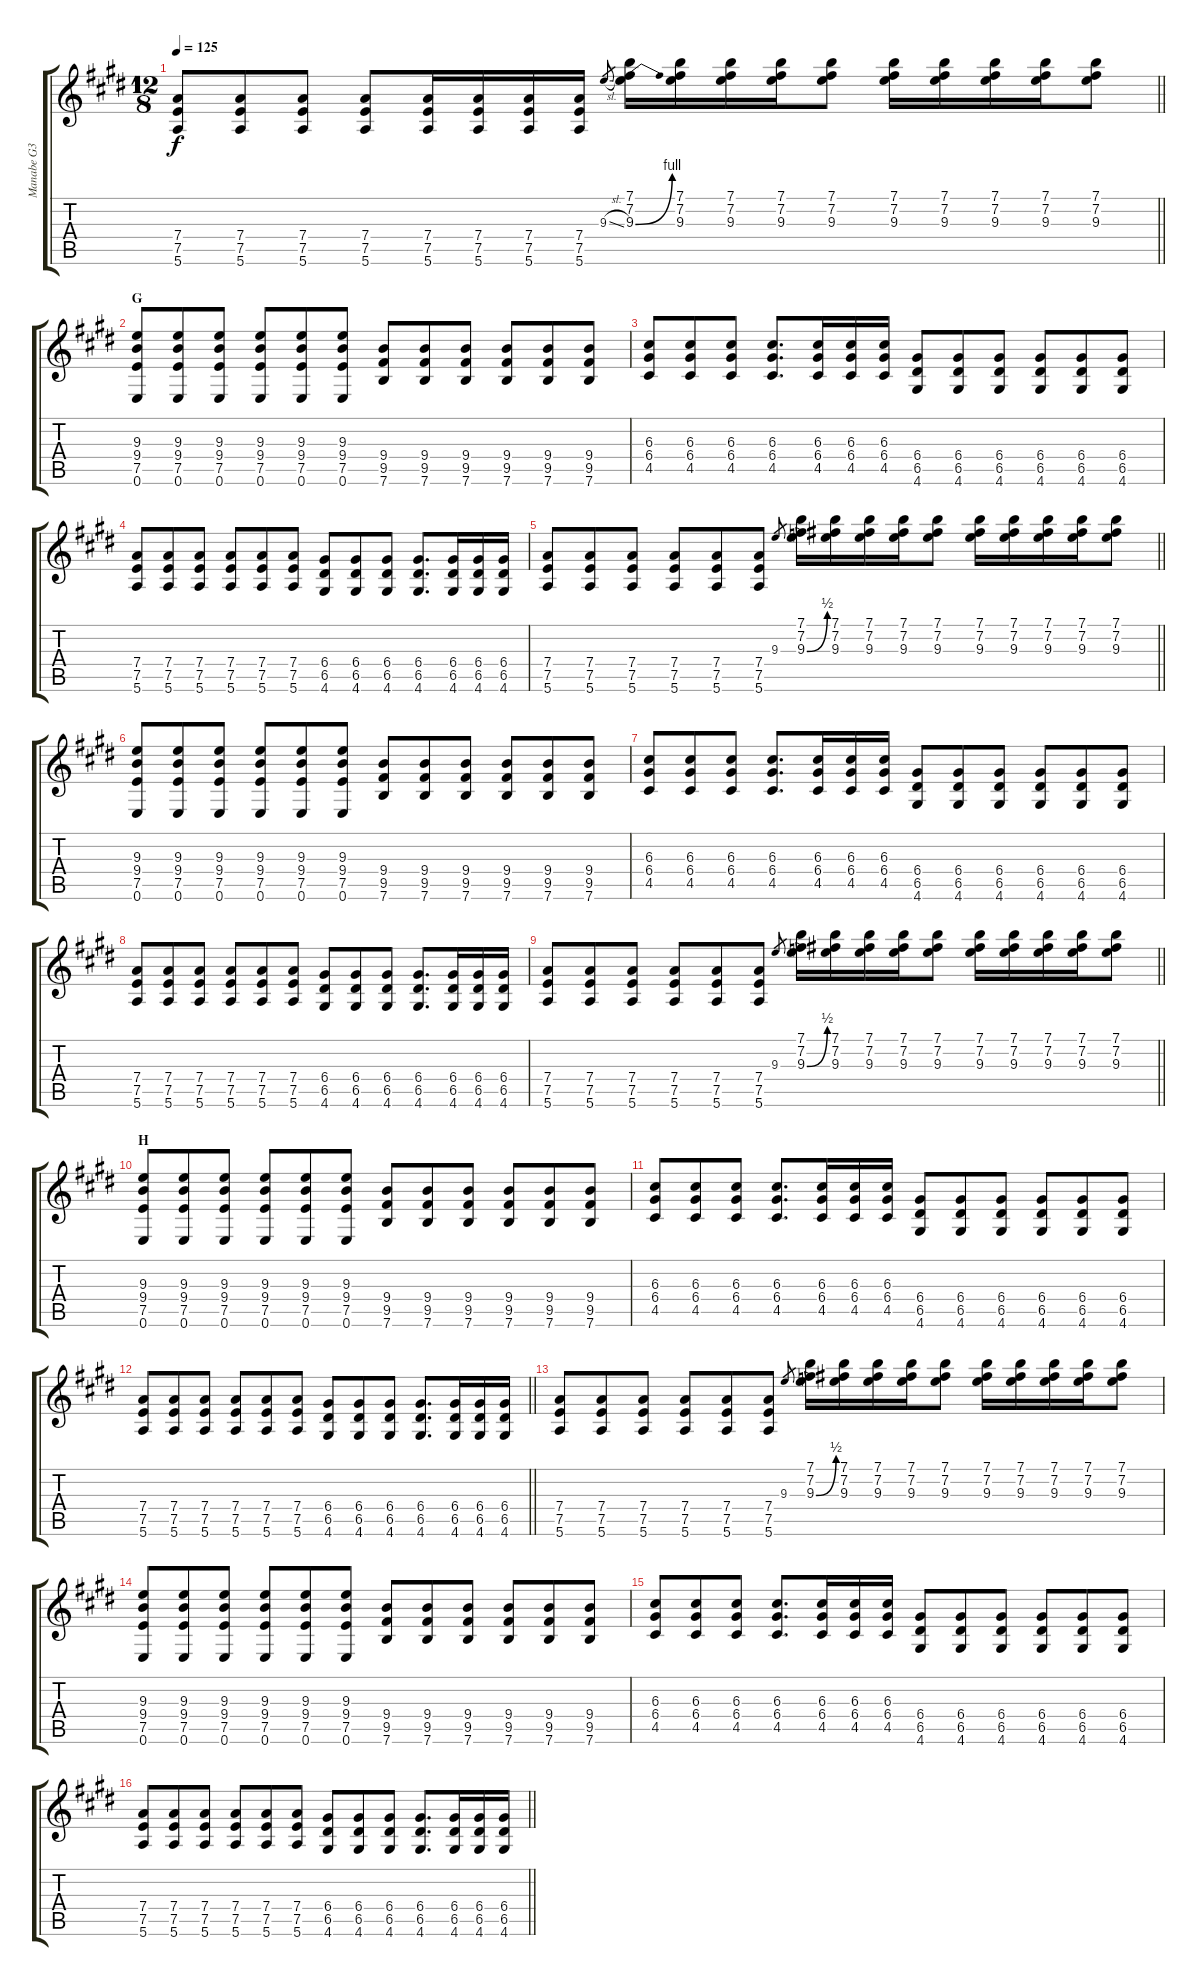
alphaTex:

\track ("Manabe G3" "Manabe G3") {instrument overdrivenguitar}
\staff {score tabs}
\tuning (E4 B3 G3 D3 A2 E2) {hide}
\ts (12 8)
\tempo 125
\clef g2
\barLineRight lightlight
\ks e
(7.4 7.5 5.6).8{dy f} (7.4 7.5 5.6).8 (7.4 7.5 5.6).8 (7.4 7.5 5.6).8 (7.4 7.5 5.6).16 (7.4 7.5 5.6).16 (7.4 7.5 5.6).16 (7.4 7.5 5.6).16 9.3{sl}.8{gr} (7.1 7.2 9.3{be (bend 0 0 60 4)}).16 (7.1 7.2 9.3).16 (7.1 7.2 9.3).16 (7.1 7.2 9.3).16 (7.1 7.2 9.3).8 (7.1 7.2 9.3).16 (7.1 7.2 9.3).16 (7.1 7.2 9.3).16 (7.1 7.2 9.3).16 (7.1 7.2 9.3).8 |
\section ("" "G")
(9.3 9.4 7.5 0.6).8 (9.3 9.4 7.5 0.6).8 (9.3 9.4 7.5 0.6).8 (9.3 9.4 7.5 0.6).8 (9.3 9.4 7.5 0.6).8 (9.3 9.4 7.5 0.6).8 (9.4 9.5 7.6).8 (9.4 9.5 7.6).8 (9.4 9.5 7.6).8 (9.4 9.5 7.6).8 (9.4 9.5 7.6).8 (9.4 9.5 7.6).8 |
(6.3 6.4 4.5).8 (6.3 6.4 4.5).8 (6.3 6.4 4.5).8 (6.3 6.4 4.5).8{d} (6.3 6.4 4.5).16 (6.3 6.4 4.5).16 (6.3 6.4 4.5).16 (6.4 6.5 4.6).8 (6.4 6.5 4.6).8 (6.4 6.5 4.6).8 (6.4 6.5 4.6).8 (6.4 6.5 4.6).8 (6.4 6.5 4.6).8 |
(7.4 7.5 5.6).8 (7.4 7.5 5.6).8 (7.4 7.5 5.6).8 (7.4 7.5 5.6).8 (7.4 7.5 5.6).8 (7.4 7.5 5.6).8 (6.4 6.5 4.6).8 (6.4 6.5 4.6).8 (6.4 6.5 4.6).8 (6.4 6.5 4.6).8{d} (6.4 6.5 4.6).16 (6.4 6.5 4.6).16 (6.4 6.5 4.6).16 |
\barLineRight lightlight
(7.4 7.5 5.6).8 (7.4 7.5 5.6).8 (7.4 7.5 5.6).8 (7.4 7.5 5.6).8 (7.4 7.5 5.6).8 (7.4 7.5 5.6).8 9.3.8{gr} (7.1 7.2 9.3{be (bend 0 0 60 2)}).16 (7.1 7.2 9.3).16 (7.1 7.2 9.3).16 (7.1 7.2 9.3).16 (7.1 7.2 9.3).8 (7.1 7.2 9.3).16 (7.1 7.2 9.3).16 (7.1 7.2 9.3).16 (7.1 7.2 9.3).16 (7.1 7.2 9.3).8 |
(9.3 9.4 7.5 0.6).8 (9.3 9.4 7.5 0.6).8 (9.3 9.4 7.5 0.6).8 (9.3 9.4 7.5 0.6).8 (9.3 9.4 7.5 0.6).8 (9.3 9.4 7.5 0.6).8 (9.4 9.5 7.6).8 (9.4 9.5 7.6).8 (9.4 9.5 7.6).8 (9.4 9.5 7.6).8 (9.4 9.5 7.6).8 (9.4 9.5 7.6).8 |
(6.3 6.4 4.5).8 (6.3 6.4 4.5).8 (6.3 6.4 4.5).8 (6.3 6.4 4.5).8{d} (6.3 6.4 4.5).16 (6.3 6.4 4.5).16 (6.3 6.4 4.5).16 (6.4 6.5 4.6).8 (6.4 6.5 4.6).8 (6.4 6.5 4.6).8 (6.4 6.5 4.6).8 (6.4 6.5 4.6).8 (6.4 6.5 4.6).8 |
(7.4 7.5 5.6).8 (7.4 7.5 5.6).8 (7.4 7.5 5.6).8 (7.4 7.5 5.6).8 (7.4 7.5 5.6).8 (7.4 7.5 5.6).8 (6.4 6.5 4.6).8 (6.4 6.5 4.6).8 (6.4 6.5 4.6).8 (6.4 6.5 4.6).8{d} (6.4 6.5 4.6).16 (6.4 6.5 4.6).16 (6.4 6.5 4.6).16 |
\barLineRight lightlight
(7.4 7.5 5.6).8 (7.4 7.5 5.6).8 (7.4 7.5 5.6).8 (7.4 7.5 5.6).8 (7.4 7.5 5.6).8 (7.4 7.5 5.6).8 9.3.8{gr} (7.1 7.2 9.3{be (bend 0 0 60 2)}).16 (7.1 7.2 9.3).16 (7.1 7.2 9.3).16 (7.1 7.2 9.3).16 (7.1 7.2 9.3).8 (7.1 7.2 9.3).16 (7.1 7.2 9.3).16 (7.1 7.2 9.3).16 (7.1 7.2 9.3).16 (7.1 7.2 9.3).8 |
\section ("" "H")
(9.3 9.4 7.5 0.6).8 (9.3 9.4 7.5 0.6).8 (9.3 9.4 7.5 0.6).8 (9.3 9.4 7.5 0.6).8 (9.3 9.4 7.5 0.6).8 (9.3 9.4 7.5 0.6).8 (9.4 9.5 7.6).8 (9.4 9.5 7.6).8 (9.4 9.5 7.6).8 (9.4 9.5 7.6).8 (9.4 9.5 7.6).8 (9.4 9.5 7.6).8 |
(6.3 6.4 4.5).8 (6.3 6.4 4.5).8 (6.3 6.4 4.5).8 (6.3 6.4 4.5).8{d} (6.3 6.4 4.5).16 (6.3 6.4 4.5).16 (6.3 6.4 4.5).16 (6.4 6.5 4.6).8 (6.4 6.5 4.6).8 (6.4 6.5 4.6).8 (6.4 6.5 4.6).8 (6.4 6.5 4.6).8 (6.4 6.5 4.6).8 |
\barLineRight lightlight
(7.4 7.5 5.6).8 (7.4 7.5 5.6).8 (7.4 7.5 5.6).8 (7.4 7.5 5.6).8 (7.4 7.5 5.6).8 (7.4 7.5 5.6).8 (6.4 6.5 4.6).8 (6.4 6.5 4.6).8 (6.4 6.5 4.6).8 (6.4 6.5 4.6).8{d} (6.4 6.5 4.6).16 (6.4 6.5 4.6).16 (6.4 6.5 4.6).16 |
\section ("" "")
(7.4 7.5 5.6).8 (7.4 7.5 5.6).8 (7.4 7.5 5.6).8 (7.4 7.5 5.6).8 (7.4 7.5 5.6).8 (7.4 7.5 5.6).8 9.3.8{gr} (7.1 7.2 9.3{be (bend 0 0 60 2)}).16 (7.1 7.2 9.3).16 (7.1 7.2 9.3).16 (7.1 7.2 9.3).16 (7.1 7.2 9.3).8 (7.1 7.2 9.3).16 (7.1 7.2 9.3).16 (7.1 7.2 9.3).16 (7.1 7.2 9.3).16 (7.1 7.2 9.3).8 |
(9.3 9.4 7.5 0.6).8 (9.3 9.4 7.5 0.6).8 (9.3 9.4 7.5 0.6).8 (9.3 9.4 7.5 0.6).8 (9.3 9.4 7.5 0.6).8 (9.3 9.4 7.5 0.6).8 (9.4 9.5 7.6).8 (9.4 9.5 7.6).8 (9.4 9.5 7.6).8 (9.4 9.5 7.6).8 (9.4 9.5 7.6).8 (9.4 9.5 7.6).8 |
(6.3 6.4 4.5).8{volume 0} (6.3 6.4 4.5).8 (6.3 6.4 4.5).8 (6.3 6.4 4.5).8{d} (6.3 6.4 4.5).16 (6.3 6.4 4.5).16 (6.3 6.4 4.5).16 (6.4 6.5 4.6).8 (6.4 6.5 4.6).8 (6.4 6.5 4.6).8 (6.4 6.5 4.6).8 (6.4 6.5 4.6).8 (6.4 6.5 4.6).8 |
\barLineRight lightlight
(7.4 7.5 5.6).8 (7.4 7.5 5.6).8 (7.4 7.5 5.6).8 (7.4 7.5 5.6).8 (7.4 7.5 5.6).8 (7.4 7.5 5.6).8 (6.4 6.5 4.6).8 (6.4 6.5 4.6).8 (6.4 6.5 4.6).8 (6.4 6.5 4.6).8{d} (6.4 6.5 4.6).16 (6.4 6.5 4.6).16 (6.4 6.5 4.6).16
